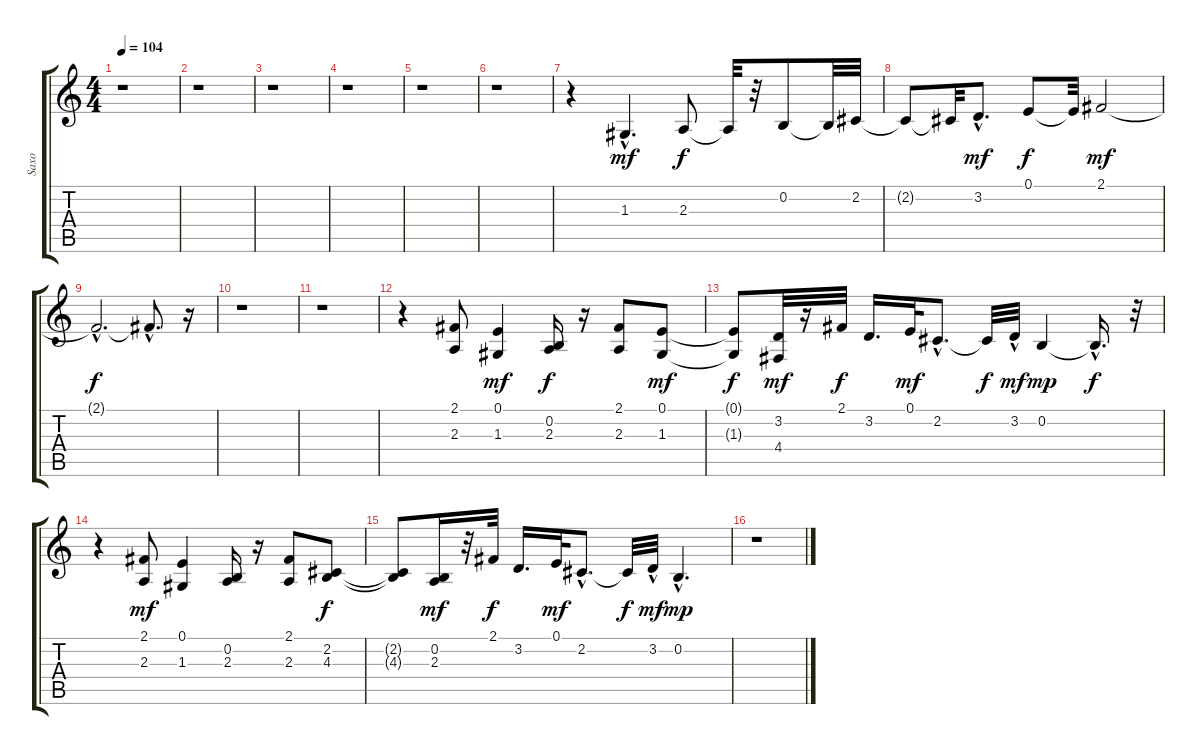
\track ("Saxo" "Saxo") {instrument tenorsax}
\staff {score tabs}
\tuning (E4 B3 G3 D3 A2 E2) {hide}
\ts (4 4)
\tempo 104
\clef g2
\ks c
r.1{dy f} |
r.1 |
r.1 |
r.1 |
r.1 |
r.1 |
r.4 1.3{hac}.4{d dy mf} 2.3.8{dy f} 2.3{t}.32 r.32 0.2.8 0.2{t}.32 2.2.32 |
2.2{t}.8 2.2{t}.32 3.2{hac}.8{d dy mf} 0.1.8{dy f} 0.1{t}.32 2.1.2{dy mf} |
2.1{hac t}.2{d dy f} 2.1{hac t}.8{d} r.16 |
r.1 |
r.1 |
r.4 (2.1 2.3).8 (0.1 1.3).4{dy mf} (0.2 2.3).16{dy f} r.16 (2.1 2.3).8 (0.1 1.3).8{dy mf} |
(0.1{t} 1.3{t}).8{dy f} (3.2 4.4).32{dy mf} r.16 2.1.32{dy f} 3.2.16{d} 0.1.32{dy mf} 2.2{hac}.8{d} 2.2{t}.32{dy f} 3.2{hac}.32{dy mf} 0.2.4{dy mp} 0.2{hac t}.16{d dy f} r.32 |
r.4 (2.1 2.3).8{dy mf} (0.1 1.3).4 (0.2 2.3).16 r.16 (2.1 2.3).8 (2.2 4.3).8{dy f} |
(2.2{t} 4.3{t}).8 (0.2 2.3).16{dy mf} r.32 2.1.32{dy f} 3.2.16{d} 0.1.32{dy mf} 2.2{hac}.8{d} 2.2{t}.32{dy f} 3.2{hac}.32{dy mf} 0.2{hac}.4{d dy mp} |
r.1
